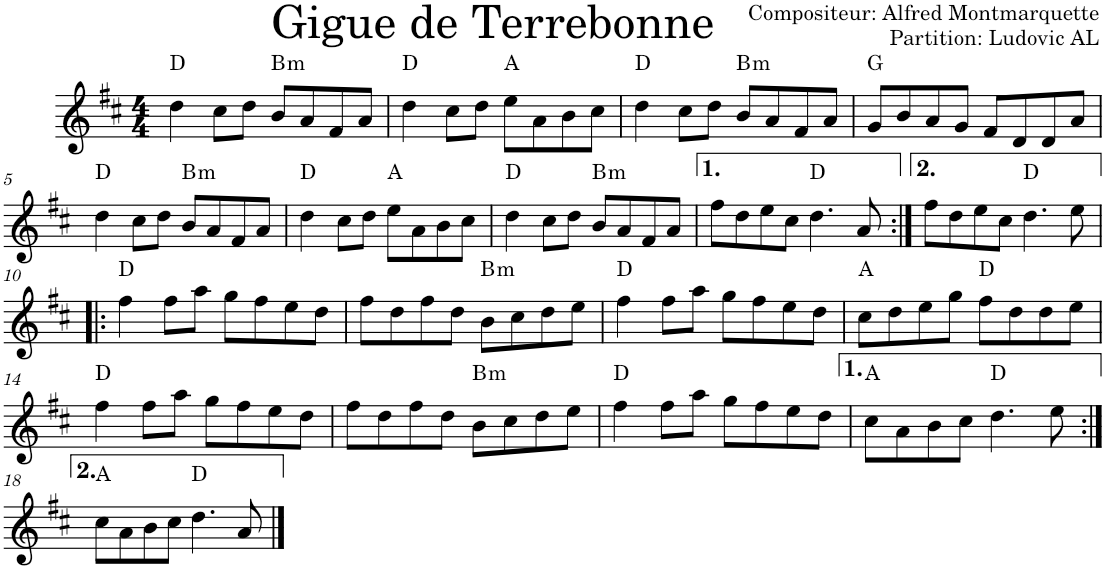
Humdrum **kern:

**kern	**harte
*part1	*part1
*staff1	*
*I"Violon	*
*I'Vln.	*
*clefG2	*
*k[f#c#]	*
*M4/4	*
=1	=1
4dd\	D:maj
8cc#\L	.
8dd\J	.
!	!LO:H:kt=m
8b/L	B:min
8a/	.
8f#/	.
8a/J	.
=2	=2
4dd\	D:maj
8cc#\L	.
8dd\J	.
8ee\L	A:maj
8a\	.
8b\	.
8cc#\J	.
=3	=3
4dd\	D:maj
8cc#\L	.
8dd\J	.
!	!LO:H:kt=m
8b/L	B:min
8a/	.
8f#/	.
8a/J	.
=4	=4
8g/L	G:maj
8b/	.
8a/	.
8g/J	.
8f#/L	.
8d/	.
8d/	.
8a/J	.
!!LO:LB:g=z
=5	=5
4dd\	D:maj
8cc#\L	.
8dd\J	.
!	!LO:H:kt=m
8b/L	B:min
8a/	.
8f#/	.
8a/J	.
=6	=6
4dd\	D:maj
8cc#\L	.
8dd\J	.
8ee\L	A:maj
8a\	.
8b\	.
8cc#\J	.
=7	=7
4dd\	D:maj
8cc#\L	.
8dd\J	.
!	!LO:H:kt=m
8b/L	B:min
8a/	.
8f#/	.
8a/J	.
=8	=8
8ff#\L	.
8dd\	.
8ee\	.
8cc#\J	.
4.dd\	D:maj
8a/	.
=9:|!	=9:|!
8ff#\L	.
8dd\	.
8ee\	.
8cc#\J	.
4.dd\	D:maj
8ee\	.
!!LO:LB:g=z
=10!|:	=10!|:
4ff#\	D:maj
8ff#\L	.
8aa\J	.
8gg\L	.
8ff#\	.
8ee\	.
8dd\J	.
=11	=11
8ff#\L	.
8dd\	.
8ff#\	.
8dd\J	.
!	!LO:H:kt=m
8b\L	B:min
8cc#\	.
8dd\	.
8ee\J	.
=12	=12
4ff#\	D:maj
8ff#\L	.
8aa\J	.
8gg\L	.
8ff#\	.
8ee\	.
8dd\J	.
=13	=13
8cc#\L	A:maj
8dd\	.
8ee\	.
8gg\J	.
8ff#\L	D:maj
8dd\	.
8dd\	.
8ee\J	.
!!LO:LB:g=z
=14	=14
4ff#\	D:maj
8ff#\L	.
8aa\J	.
8gg\L	.
8ff#\	.
8ee\	.
8dd\J	.
=15	=15
8ff#\L	.
8dd\	.
8ff#\	.
8dd\J	.
!	!LO:H:kt=m
8b\L	B:min
8cc#\	.
8dd\	.
8ee\J	.
=16	=16
4ff#\	D:maj
8ff#\L	.
8aa\J	.
8gg\L	.
8ff#\	.
8ee\	.
8dd\J	.
=17	=17
8cc#\L	A:maj
8a\	.
8b\	.
8cc#\J	.
4.dd\	D:maj
8ee\	.
!!LO:LB:g=z
=18:|!	=18:|!
8cc#\L	A:maj
8a\	.
8b\	.
8cc#\J	.
4.dd\	D:maj
8a/	.
==	==
*-	*-
